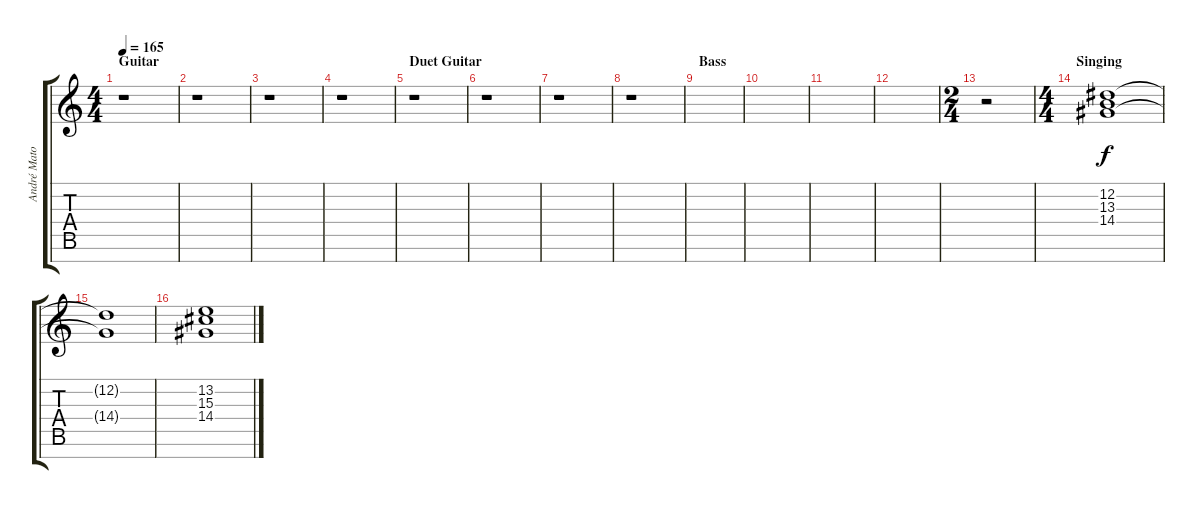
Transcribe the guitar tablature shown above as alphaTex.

\track ("André Matos - SynthStrings 1" "André Mato") {instrument synthstrings1}
\staff {score tabs}
\tuning (Bb4 Eb4 Bb3 Gb3 Db3 Ab2 Eb2) {hide}
\ts (4 4)
\section ("" "Guitar")
\tempo 165
\clef g2
\ks c
r.1{dy f} |
r.1 |
r.1 |
r.1 |
\section ("" "Duet Guitar")
r.1 |
r.1 |
r.1 |
r.1 |
\section ("" "Bass")
|
|
|
|
\ts (2 4)
r.2 |
\ts (4 4)
\section ("" "Singing")
(12.2 13.3 14.4).1 |
(12.2{t} 14.4{t}).1 |
(13.2 15.3 14.4).1
